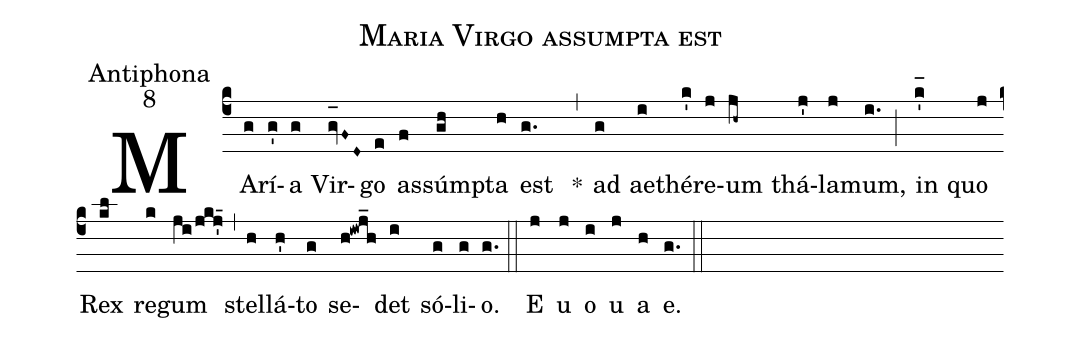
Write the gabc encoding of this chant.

name:Maria Virgo assumpta est;
office-part:Antiphona;
mode:8;
%%
(c4) MA(g)rí(g')a(g) Vir(gv_[oh:h]F~D~)go(e) as(f)súm(gh)pta(h) est(g.) <clear>*(,) ad(g) ae(i)thé(k')re(j)um(jh~) thá(j')la(j)mum,(i.) (;) in(k'_[hl:1]) quo(j) Rex(kl) re(k)gum(ji/jkj'_15) (,) stel(h)lá(h')to(g) se(h!iwj_h)det(i) só(g)li(g)o.(g.) (::) <eu>E(j) u(j) o(i) u(j) a(h) e.</eu>(g.) (::)
